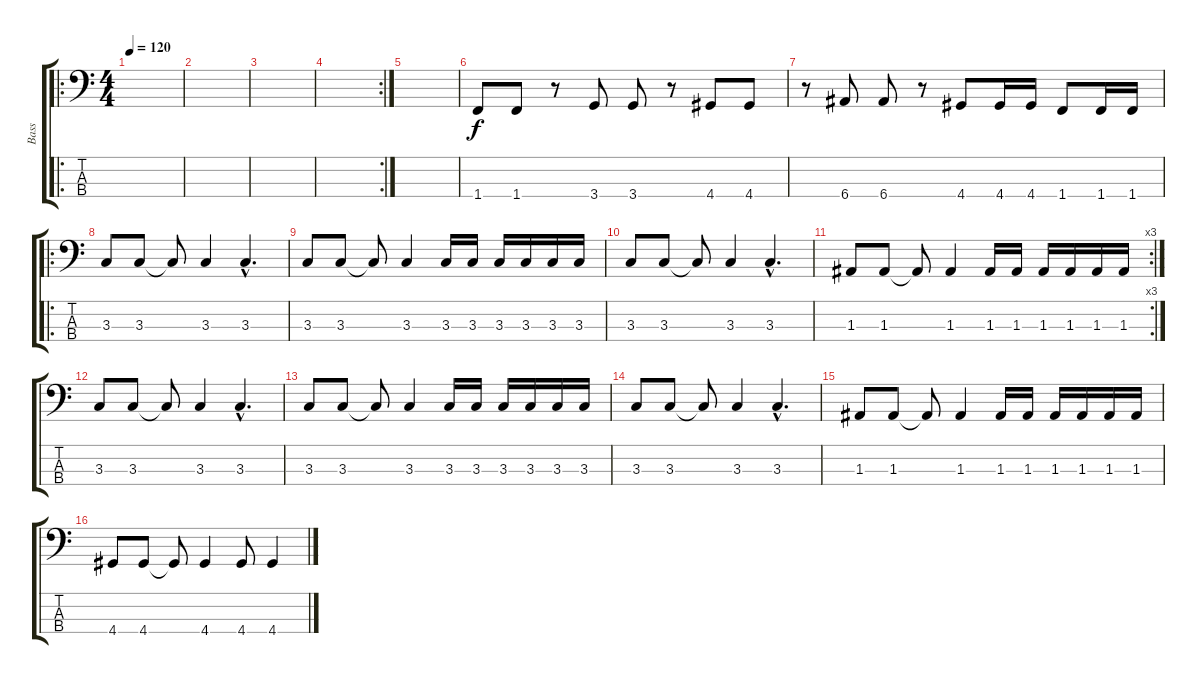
\track ("Bass" "Bass") {instrument electricbassfinger}
\staff {score tabs}
\tuning (G2 D2 A1 E1) {hide}
\ro
\ts (4 4)
\tempo 120
\clef f4
\ks c
|
|
|
\rc 2
|
|
1.4.8 1.4.8 r.8 3.4.8 3.4.8 r.8 4.4.8 4.4.8 |
r.8 6.4.8 6.4.8 r.8 4.4.8 4.4.16 4.4.16 1.4.8 1.4.16 1.4.16 |
\ro
3.3.8 3.3.8 3.3{t}.8 3.3.4 3.3{hac}.4{d} |
3.3.8 3.3.8 3.3{t}.8 3.3.4 3.3.16 3.3.16 3.3.16 3.3.16 3.3.16 3.3.16 |
3.3.8 3.3.8 3.3{t}.8 3.3.4 3.3{hac}.4{d} |
\rc 3
1.3.8 1.3.8 1.3{t}.8 1.3.4 1.3.16 1.3.16 1.3.16 1.3.16 1.3.16 1.3.16 |
3.3.8 3.3.8 3.3{t}.8 3.3.4 3.3{hac}.4{d} |
3.3.8 3.3.8 3.3{t}.8 3.3.4 3.3.16 3.3.16 3.3.16 3.3.16 3.3.16 3.3.16 |
3.3.8 3.3.8 3.3{t}.8 3.3.4 3.3{hac}.4{d} |
1.3.8 1.3.8 1.3{t}.8 1.3.4 1.3.16 1.3.16 1.3.16 1.3.16 1.3.16 1.3.16 |
4.4.8 4.4.8 4.4{t}.8 4.4.4 4.4.8 4.4.4
